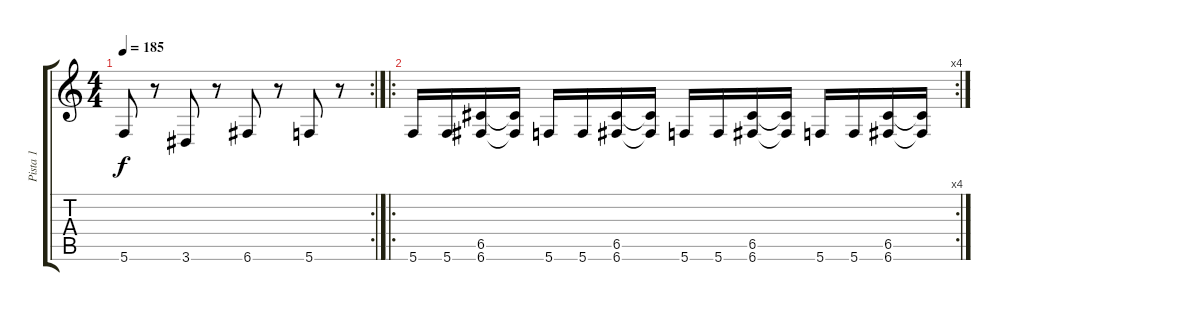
\track ("Pista 1" "Pista 1") {instrument distortionguitar}
\staff {score tabs}
\tuning (D4 A3 F3 C3 G2 C2) {hide}
\rc 2
\ts (4 4)
\tempo 185
\clef g2
\ks c
5.6.8{dy f} r.8 3.6.8 r.8 6.6.8 r.8 5.6.8 r.8 |
\ro
\rc 4
5.6.16 5.6.16 (6.5 6.6).16 (6.5{t} 6.6{t}).16 5.6.16 5.6.16 (6.5 6.6).16 (6.5{t} 6.6{t}).16 5.6.16 5.6.16 (6.5 6.6).16 (6.5{t} 6.6{t}).16 5.6.16 5.6.16 (6.5 6.6).16 (6.5{t} 6.6{t}).16
